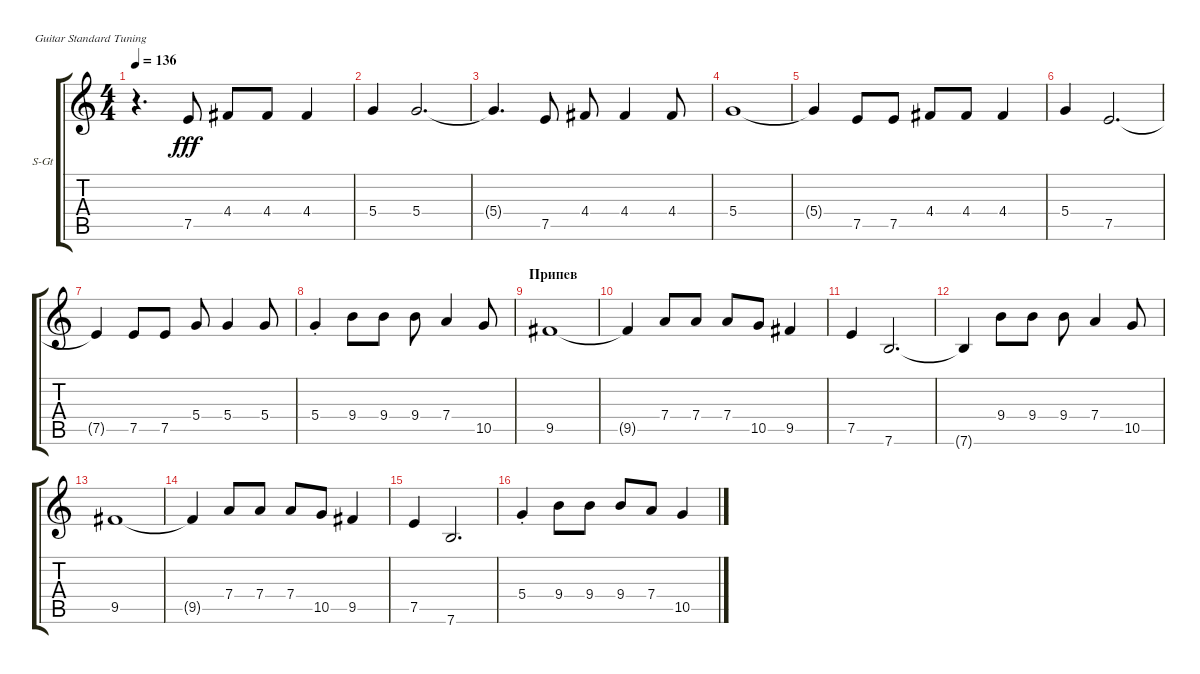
\defaultSystemsLayout 4
\bracketExtendMode groupsimilarinstruments
\firstSystemTrackNameOrientation horizontal
\otherSystemsTrackNameOrientation horizontal
\track ("В. Бутусов (вокал)" "S-Gt") {instrument acousticguitarsteel}
\staff {score tabs}
\tuning (E4 B3 G3 D3 A2 E2)
\ts (4 4)
\tempo 136
\clef g2
\ks c
r.4{d dy fff} 7.5.8 4.4.8 4.4.8 4.4.4 |
5.4.4 5.4.2{d} |
5.4{t}.4{d} 7.5.8 4.4.8 4.4.4 4.4.8 |
5.4.1 |
5.4{t}.4 7.5.8 7.5.8 4.4.8 4.4.8 4.4.4 |
5.4.4 7.5.2{d} |
7.5{t}.4 7.5.8 7.5.8 5.4.8 5.4.4 5.4.8 |
5.4{st}.4 9.4.8 9.4.8 9.4.8 7.4.4 10.5.8 |
\section ("" "Припев")
9.5.1 |
9.5{t}.4 7.4.8 7.4.8 7.4.8 10.5.8 9.5.4 |
7.5.4 7.6.2{d} |
7.6{t}.4 9.4.8 9.4.8 9.4.8 7.4.4 10.5.8 |
9.5.1 |
9.5{t}.4 7.4.8 7.4.8 7.4.8 10.5.8 9.5.4 |
7.5.4 7.6.2{d} |
5.4{st}.4 9.4.8 9.4.8 9.4.8 7.4.8 10.5.4
